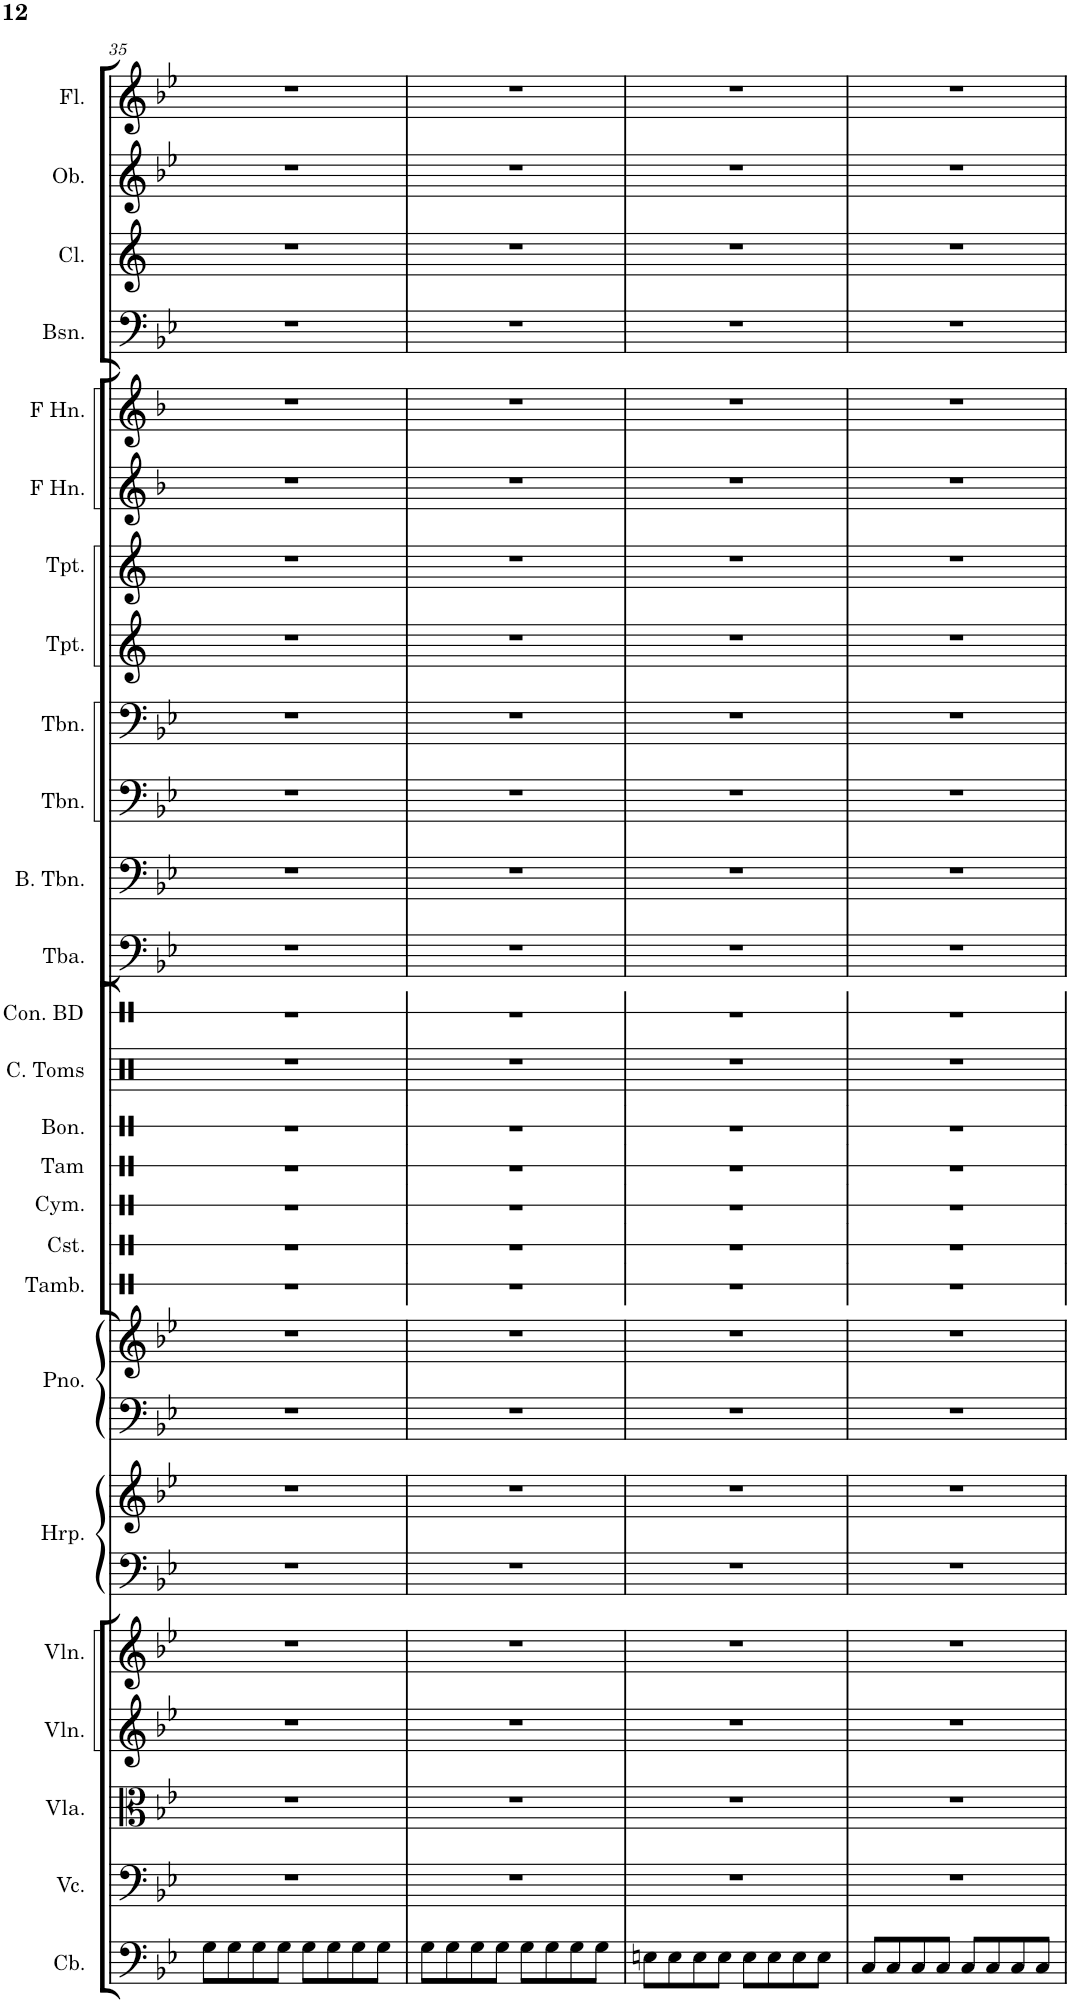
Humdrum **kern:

**kern	**kern	**kern	**kern	**kern	**kern	**kern	**kern	**kern	**kern	**kern	**kern	**kern	**kern	**kern	**kern	**kern	**kern	**kern	**kern	**kern	**kern	**kern	**kern
*part22	*part21	*part20	*part19	*part18	*part17	*part17	*part16	*part16	*part15	*part14	*part13	*part12	*part11	*part10	*part9	*part8	*part7	*part6	*part5	*part4	*part3	*part2	*part1
*staff24	*staff23	*staff22	*staff21	*staff20	*staff19	*staff18	*staff17	*staff16	*staff15	*staff14	*staff13	*staff12	*staff11	*staff10	*staff9	*staff8	*staff7	*staff6	*staff5	*staff4	*staff3	*staff2	*staff1
*I"Contrabass	*I"Violoncello	*I"Viola	*I"Violin 2	*I"Violin 1	*I"Harp	*	*I"Piano	*	*I"Bongos	*I"Concert Toms	*I"Concert Bass Drum	*I"Tuba	*I"Bass Trombone	*I"Trombone	*I"Trombone	*I"Trumpet	*I"Trumpet	*I"Horn in F	*I"Horn in F	*I"Bassoon	*I"Clarinet	*I"Oboe	*I"Flute
*I'Cb.	*I'Vc.	*I'Vla.	*I'Vln.	*I'Vln.	*I'Hrp.	*	*I'Pno.	*	*I'Bon.	*I'C. Toms	*I'Con. BD	*I'Tba.	*I'B. Tbn.	*I'Tbn.	*I'Tbn.	*I'Tpt.	*I'Tpt.	*	*	*I'Bsn.	*I'Cl.	*I'Ob.	*I'Fl.
!!LO:PB:g=z
*clefF4	*clefF4	*clefC3	*clefG2	*clefG2	*clefF4	*clefG2	*clefF4	*clefG2	*clefX	*clefX	*clefX	*clefF4	*clefF4	*clefF4	*clefF4	*clefG2	*clefG2	*clefG2	*clefG2	*clefF4	*clefG2	*clefG2	*clefG2
*Trd7c12	*	*	*	*	*	*	*	*	*	*	*	*	*	*	*	*Trd1c2	*Trd1c2	*Trd4c7	*Trd4c7	*	*Trd1c2	*	*
*k[b-e-]	*k[b-e-]	*k[b-e-]	*k[b-e-]	*k[b-e-]	*k[b-e-]	*k[b-e-]	*k[b-e-]	*k[b-e-]	*k[]	*k[]	*k[]	*k[b-e-]	*k[b-e-]	*k[b-e-]	*k[b-e-]	*k[]	*k[]	*k[b-]	*k[b-]	*k[b-e-]	*k[]	*k[b-e-]	*k[b-e-]
*M4/4	*M4/4	*M4/4	*M4/4	*M4/4	*M4/4	*M4/4	*M4/4	*M4/4	*M4/4	*M4/4	*M4/4	*M4/4	*M4/4	*M4/4	*M4/4	*M4/4	*M4/4	*M4/4	*M4/4	*M4/4	*M4/4	*M4/4	*M4/4
=35	=35	=35	=35	=35	=35	=35	=35	=35	=35	=35	=35	=35	=35	=35	=35	=35	=35	=35	=35	=35	=35	=35	=35
8G\L	1r	1r	1r	1r	1r	1r	1r	1r	1r	1r	1r	1r	1r	1r	1r	1r	1r	1r	1r	1r	1r	1r	1r
8G\	.	.	.	.	.	.	.	.	.	.	.	.	.	.	.	.	.	.	.	.	.	.	.
8G\	.	.	.	.	.	.	.	.	.	.	.	.	.	.	.	.	.	.	.	.	.	.	.
8G\J	.	.	.	.	.	.	.	.	.	.	.	.	.	.	.	.	.	.	.	.	.	.	.
8G\L	.	.	.	.	.	.	.	.	.	.	.	.	.	.	.	.	.	.	.	.	.	.	.
8G\	.	.	.	.	.	.	.	.	.	.	.	.	.	.	.	.	.	.	.	.	.	.	.
8G\	.	.	.	.	.	.	.	.	.	.	.	.	.	.	.	.	.	.	.	.	.	.	.
8G\J	.	.	.	.	.	.	.	.	.	.	.	.	.	.	.	.	.	.	.	.	.	.	.
=36	=36	=36	=36	=36	=36	=36	=36	=36	=36	=36	=36	=36	=36	=36	=36	=36	=36	=36	=36	=36	=36	=36	=36
8G\L	1r	1r	1r	1r	1r	1r	1r	1r	1r	1r	1r	1r	1r	1r	1r	1r	1r	1r	1r	1r	1r	1r	1r
8G\	.	.	.	.	.	.	.	.	.	.	.	.	.	.	.	.	.	.	.	.	.	.	.
8G\	.	.	.	.	.	.	.	.	.	.	.	.	.	.	.	.	.	.	.	.	.	.	.
8G\J	.	.	.	.	.	.	.	.	.	.	.	.	.	.	.	.	.	.	.	.	.	.	.
8G\L	.	.	.	.	.	.	.	.	.	.	.	.	.	.	.	.	.	.	.	.	.	.	.
8G\	.	.	.	.	.	.	.	.	.	.	.	.	.	.	.	.	.	.	.	.	.	.	.
8G\	.	.	.	.	.	.	.	.	.	.	.	.	.	.	.	.	.	.	.	.	.	.	.
8G\J	.	.	.	.	.	.	.	.	.	.	.	.	.	.	.	.	.	.	.	.	.	.	.
=37	=37	=37	=37	=37	=37	=37	=37	=37	=37	=37	=37	=37	=37	=37	=37	=37	=37	=37	=37	=37	=37	=37	=37
8En\L	1r	1r	1r	1r	1r	1r	1r	1r	1r	1r	1r	1r	1r	1r	1r	1r	1r	1r	1r	1r	1r	1r	1r
8E\	.	.	.	.	.	.	.	.	.	.	.	.	.	.	.	.	.	.	.	.	.	.	.
8E\	.	.	.	.	.	.	.	.	.	.	.	.	.	.	.	.	.	.	.	.	.	.	.
8E\J	.	.	.	.	.	.	.	.	.	.	.	.	.	.	.	.	.	.	.	.	.	.	.
8E\L	.	.	.	.	.	.	.	.	.	.	.	.	.	.	.	.	.	.	.	.	.	.	.
8E\	.	.	.	.	.	.	.	.	.	.	.	.	.	.	.	.	.	.	.	.	.	.	.
8E\	.	.	.	.	.	.	.	.	.	.	.	.	.	.	.	.	.	.	.	.	.	.	.
8E\J	.	.	.	.	.	.	.	.	.	.	.	.	.	.	.	.	.	.	.	.	.	.	.
=38	=38	=38	=38	=38	=38	=38	=38	=38	=38	=38	=38	=38	=38	=38	=38	=38	=38	=38	=38	=38	=38	=38	=38
8C/L	1r	1r	1r	1r	1r	1r	1r	1r	1r	1r	1r	1r	1r	1r	1r	1r	1r	1r	1r	1r	1r	1r	1r
8C/	.	.	.	.	.	.	.	.	.	.	.	.	.	.	.	.	.	.	.	.	.	.	.
8C/	.	.	.	.	.	.	.	.	.	.	.	.	.	.	.	.	.	.	.	.	.	.	.
8C/J	.	.	.	.	.	.	.	.	.	.	.	.	.	.	.	.	.	.	.	.	.	.	.
8C/L	.	.	.	.	.	.	.	.	.	.	.	.	.	.	.	.	.	.	.	.	.	.	.
8C/	.	.	.	.	.	.	.	.	.	.	.	.	.	.	.	.	.	.	.	.	.	.	.
8C/	.	.	.	.	.	.	.	.	.	.	.	.	.	.	.	.	.	.	.	.	.	.	.
8C/J	.	.	.	.	.	.	.	.	.	.	.	.	.	.	.	.	.	.	.	.	.	.	.
=	=	=	=	=	=	=	=	=	=	=	=	=	=	=	=	=	=	=	=	=	=	=	=
*-	*-	*-	*-	*-	*-	*-	*-	*-	*-	*-	*-	*-	*-	*-	*-	*-	*-	*-	*-	*-	*-	*-	*-
